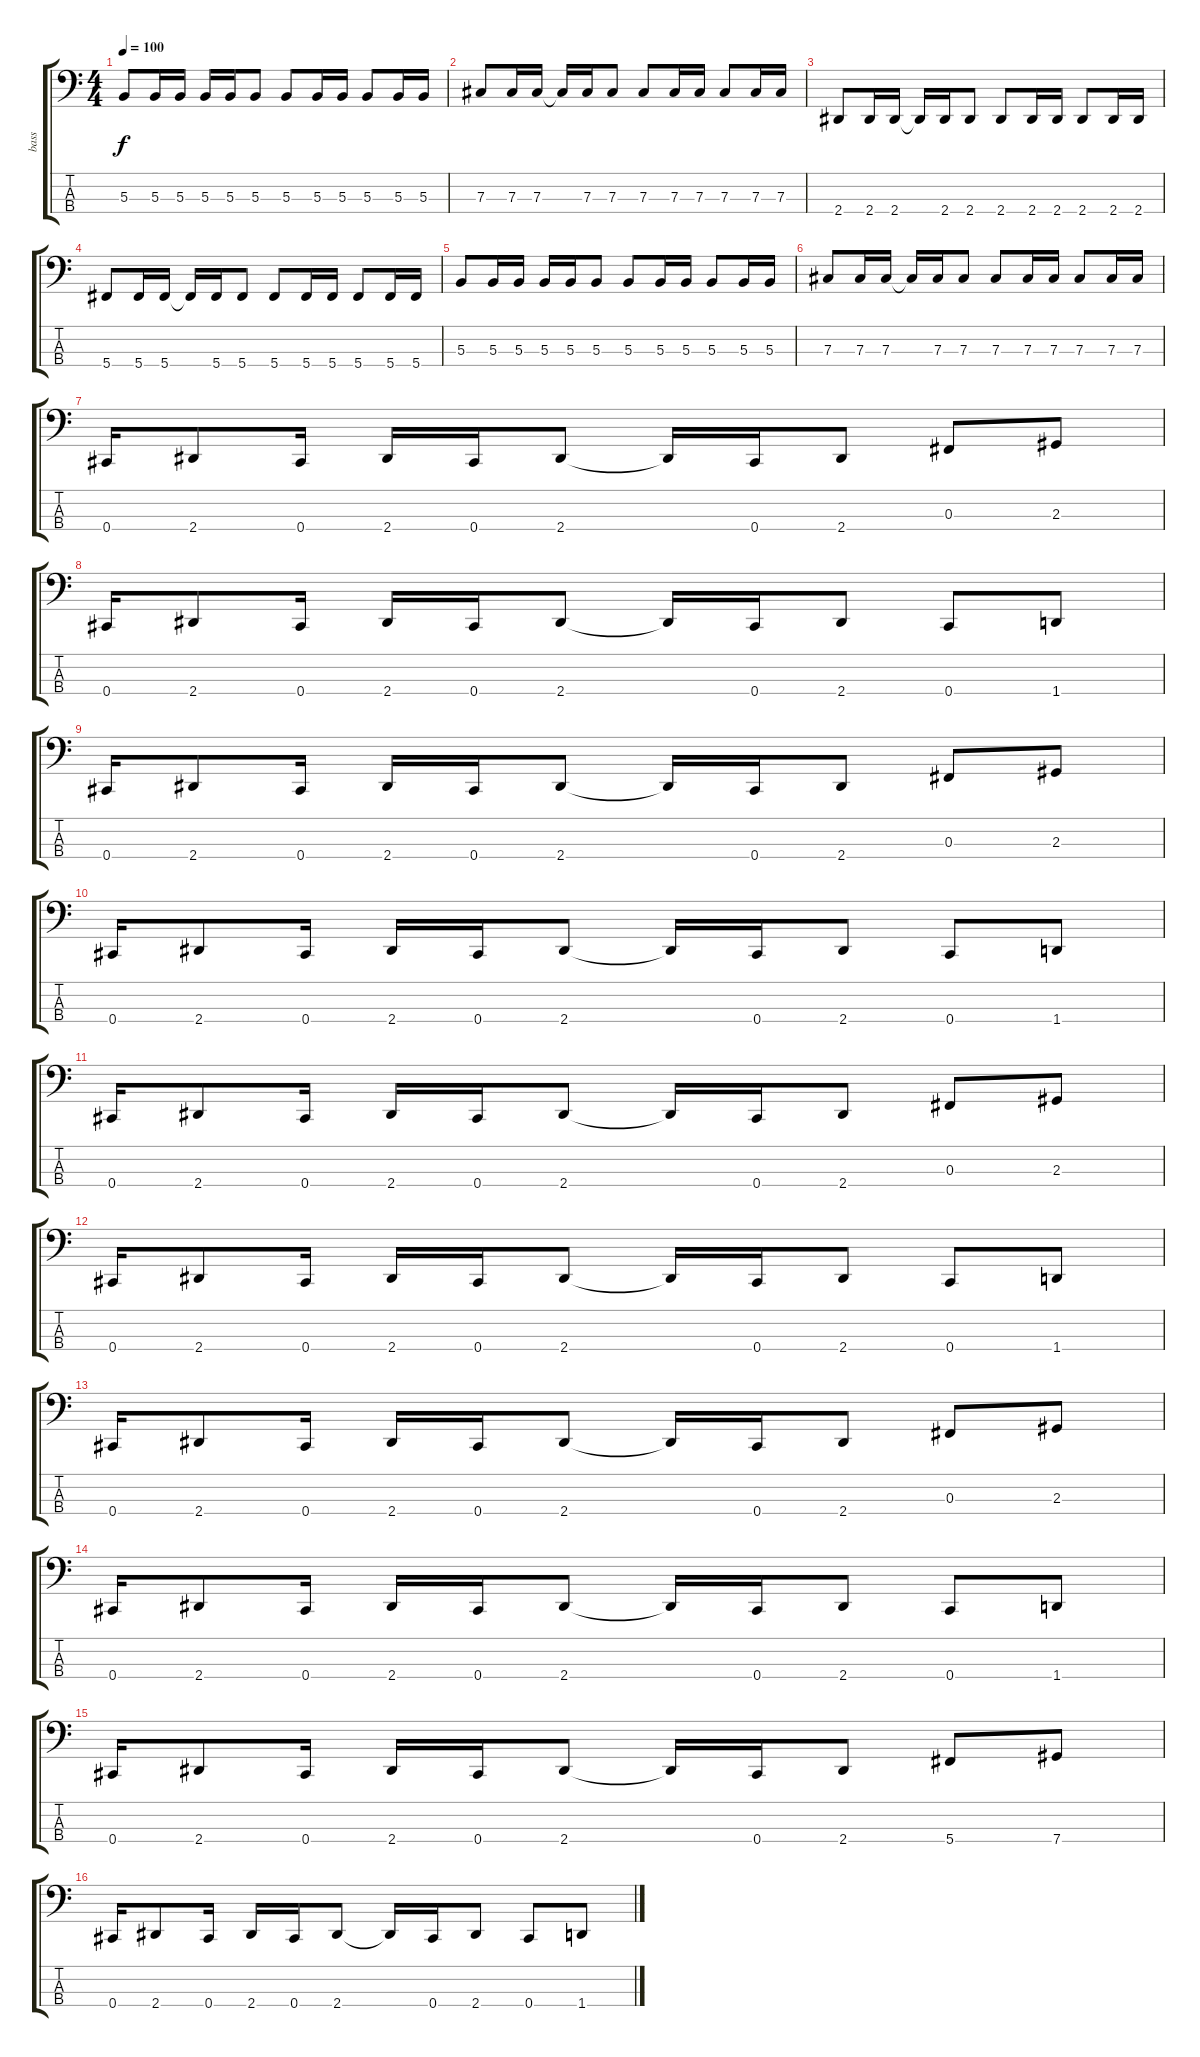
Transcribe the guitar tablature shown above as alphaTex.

\track ("bass" "bass") {instrument electricbassfinger}
\staff {score tabs}
\tuning (E2 B1 Gb1 Db1) {hide}
\ts (4 4)
\tempo 100
\clef f4
\ks c
5.3.8{dy f} 5.3.16 5.3.16 5.3.16 5.3.16 5.3.8 5.3.8 5.3.16 5.3.16 5.3.8 5.3.16 5.3.16 |
7.3.8 7.3.16 7.3.16 7.3{t}.16 7.3.16 7.3.8 7.3.8 7.3.16 7.3.16 7.3.8 7.3.16 7.3.16 |
2.4.8 2.4.16 2.4.16 2.4{t}.16 2.4.16 2.4.8 2.4.8 2.4.16 2.4.16 2.4.8 2.4.16 2.4.16 |
5.4.8 5.4.16 5.4.16 5.4{t}.16 5.4.16 5.4.8 5.4.8 5.4.16 5.4.16 5.4.8 5.4.16 5.4.16 |
5.3.8 5.3.16 5.3.16 5.3.16 5.3.16 5.3.8 5.3.8 5.3.16 5.3.16 5.3.8 5.3.16 5.3.16 |
7.3.8 7.3.16 7.3.16 7.3{t}.16 7.3.16 7.3.8 7.3.8 7.3.16 7.3.16 7.3.8 7.3.16 7.3.16 |
0.4.16 2.4.8 0.4.16 2.4.16 0.4.16 2.4.8 2.4{t}.16 0.4.16 2.4.8 0.3.8 2.3.8 |
0.4.16 2.4.8 0.4.16 2.4.16 0.4.16 2.4.8 2.4{t}.16 0.4.16 2.4.8 0.4.8 1.4.8 |
0.4.16 2.4.8 0.4.16 2.4.16 0.4.16 2.4.8 2.4{t}.16 0.4.16 2.4.8 0.3.8 2.3.8 |
0.4.16 2.4.8 0.4.16 2.4.16 0.4.16 2.4.8 2.4{t}.16 0.4.16 2.4.8 0.4.8 1.4.8 |
0.4.16 2.4.8 0.4.16 2.4.16 0.4.16 2.4.8 2.4{t}.16 0.4.16 2.4.8 0.3.8 2.3.8 |
0.4.16 2.4.8 0.4.16 2.4.16 0.4.16 2.4.8 2.4{t}.16 0.4.16 2.4.8 0.4.8 1.4.8 |
0.4.16 2.4.8 0.4.16 2.4.16 0.4.16 2.4.8 2.4{t}.16 0.4.16 2.4.8 0.3.8 2.3.8 |
0.4.16 2.4.8 0.4.16 2.4.16 0.4.16 2.4.8 2.4{t}.16 0.4.16 2.4.8 0.4.8 1.4.8 |
0.4.16 2.4.8 0.4.16 2.4.16 0.4.16 2.4.8 2.4{t}.16 0.4.16 2.4.8 5.4.8 7.4.8 |
0.4.16 2.4.8 0.4.16 2.4.16 0.4.16 2.4.8 2.4{t}.16 0.4.16 2.4.8 0.4.8 1.4.8
